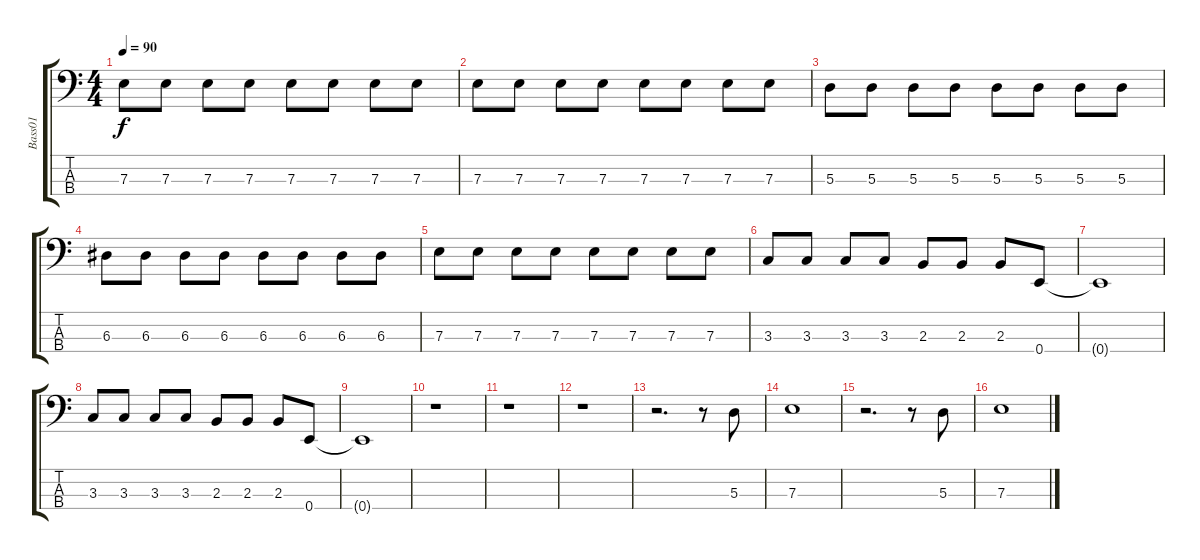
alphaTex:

\track ("Bass01" "Bass01") {instrument electricbassfinger}
\staff {score tabs}
\tuning (G2 D2 A1 E1) {hide}
\ts (4 4)
\tempo 90
\clef f4
\ks c
7.3.8{dy f} 7.3.8 7.3.8 7.3.8 7.3.8 7.3.8 7.3.8 7.3.8 |
7.3.8 7.3.8 7.3.8 7.3.8 7.3.8 7.3.8 7.3.8 7.3.8 |
5.3.8 5.3.8 5.3.8 5.3.8 5.3.8 5.3.8 5.3.8 5.3.8 |
6.3.8 6.3.8 6.3.8 6.3.8 6.3.8 6.3.8 6.3.8 6.3.8 |
7.3.8 7.3.8 7.3.8 7.3.8 7.3.8 7.3.8 7.3.8 7.3.8 |
3.3.8 3.3.8 3.3.8 3.3.8 2.3.8 2.3.8 2.3.8 0.4.8 |
0.4{t}.1 |
3.3.8 3.3.8 3.3.8 3.3.8 2.3.8 2.3.8 2.3.8 0.4.8 |
0.4{t}.1 |
r.1 |
r.1 |
r.1 |
r.2{d} r.8 5.3.8 |
7.3.1 |
r.2{d} r.8 5.3.8 |
7.3.1
